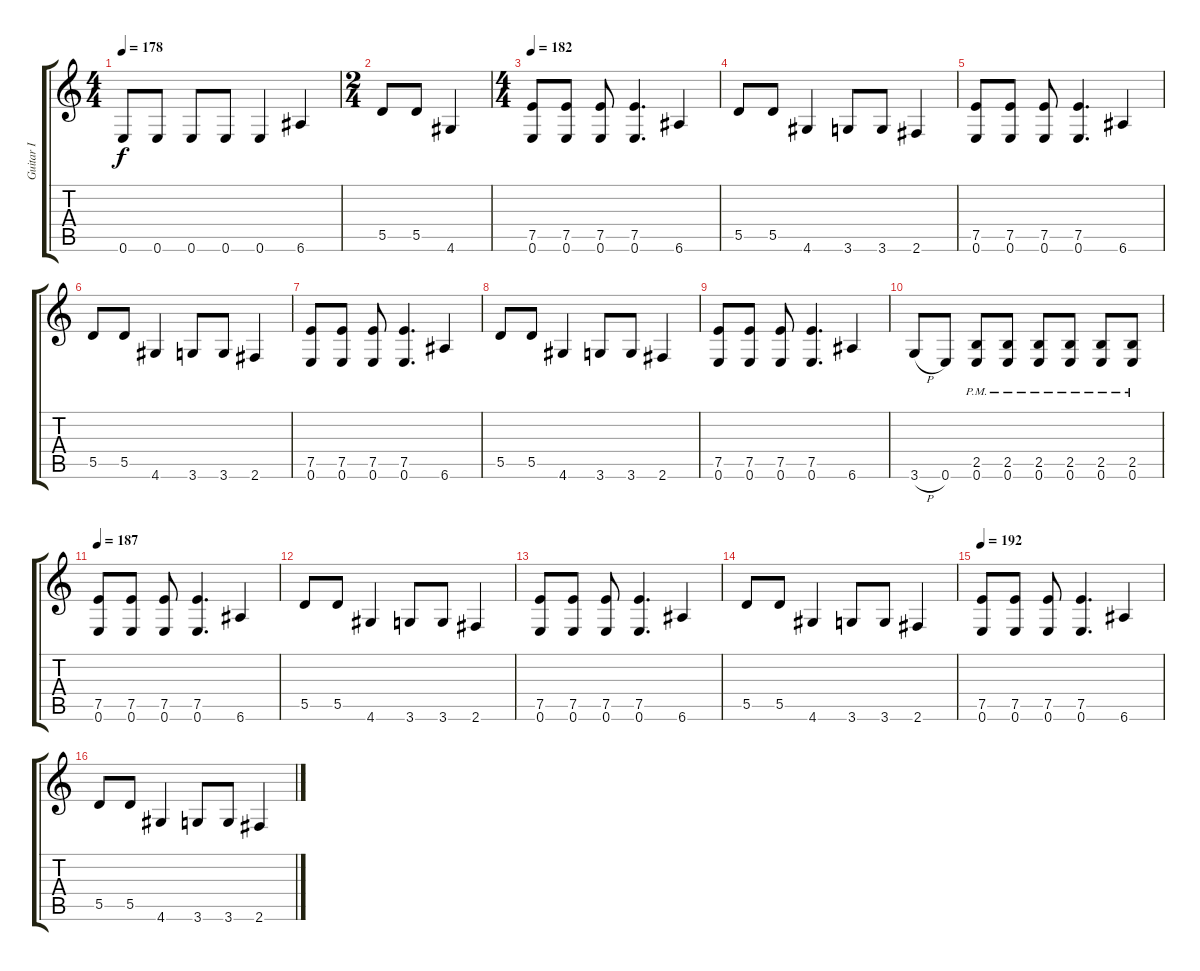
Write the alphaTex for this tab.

\track ("Guitar I" "Guitar I") {instrument overdrivenguitar}
\staff {score tabs}
\tuning (E4 B3 G3 D3 A2 E2) {hide}
\ts (4 4)
\tempo 178
\clef g2
\ks c
0.6.8{dy f} 0.6.8 0.6.8 0.6.8 0.6.4 6.6.4 |
\ts (2 4)
5.5.8 5.5.8 4.6.4 |
\ts (4 4)
\tempo 182
(7.5 0.6).8 (7.5 0.6).8 (7.5 0.6).8 (7.5 0.6).4{d} 6.6.4 |
5.5.8 5.5.8 4.6.4 3.6.8 3.6.8 2.6.4 |
(7.5 0.6).8 (7.5 0.6).8 (7.5 0.6).8 (7.5 0.6).4{d} 6.6.4 |
5.5.8 5.5.8 4.6.4 3.6.8 3.6.8 2.6.4 |
(7.5 0.6).8 (7.5 0.6).8 (7.5 0.6).8 (7.5 0.6).4{d} 6.6.4 |
5.5.8 5.5.8 4.6.4 3.6.8 3.6.8 2.6.4 |
(7.5 0.6).8 (7.5 0.6).8 (7.5 0.6).8 (7.5 0.6).4{d} 6.6.4 |
3.6{h}.8 0.6.8 (2.5{pm} 0.6{pm}).8 (2.5{pm} 0.6{pm}).8 (2.5{pm} 0.6{pm}).8 (2.5{pm} 0.6{pm}).8 (2.5{pm} 0.6{pm}).8 (2.5{pm} 0.6{pm}).8 |
\tempo 187
(7.5 0.6).8 (7.5 0.6).8 (7.5 0.6).8 (7.5 0.6).4{d} 6.6.4 |
5.5.8 5.5.8 4.6.4 3.6.8 3.6.8 2.6.4 |
(7.5 0.6).8 (7.5 0.6).8 (7.5 0.6).8 (7.5 0.6).4{d} 6.6.4 |
5.5.8 5.5.8 4.6.4 3.6.8 3.6.8 2.6.4 |
\tempo 192
(7.5 0.6).8 (7.5 0.6).8 (7.5 0.6).8 (7.5 0.6).4{d} 6.6.4 |
5.5.8 5.5.8 4.6.4 3.6.8 3.6.8 2.6.4
